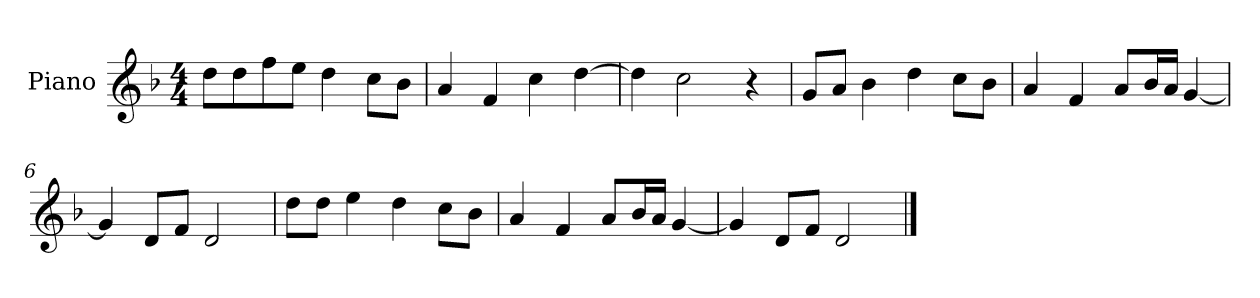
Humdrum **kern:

**kern
*part1
*staff1
*I"Piano
*I'P-no
*clefG2
*k[b-]
*M4/4
*MM90
=1
8dd\L
8dd\
8ff\
8ee\J
4dd\
8cc\L
8b-\J
=2
4a/
4f/
4cc\
[4dd\
=3
4dd\]
2cc\
4r
=4
8g/L
8a/J
4b-\
4dd\
8cc\L
8b-\J
=5
4a/
4f/
8a/L
16b-/L
16a/JJ
[4g/
=6
4g/]
8d/L
8f/J
2d/
=7
8dd\L
8dd\J
4ee\
4dd\
8cc\L
8b-\J
!!LO:LB:g=z
=8
4a/
4f/
8a/L
16b-/L
16a/JJ
[4g/
=9
4g/]
8d/L
8f/J
2d/
==
*-
